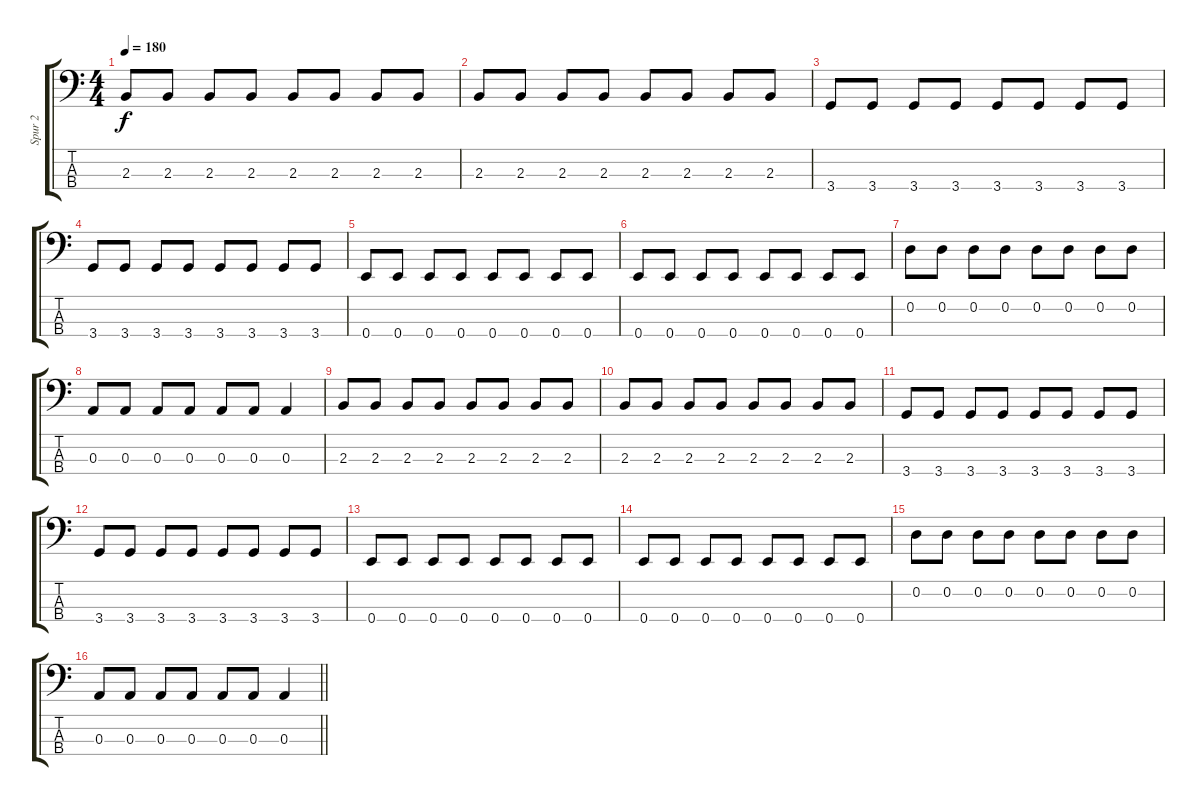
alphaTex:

\track ("Spur 2" "Spur 2") {instrument electricbassfinger}
\staff {score tabs}
\tuning (G2 D2 A1 E1) {hide}
\ts (4 4)
\tempo 180
\clef f4
\ks c
2.3.8{dy f} 2.3.8 2.3.8 2.3.8 2.3.8 2.3.8 2.3.8 2.3.8 |
2.3.8 2.3.8 2.3.8 2.3.8 2.3.8 2.3.8 2.3.8 2.3.8 |
3.4.8 3.4.8 3.4.8 3.4.8 3.4.8 3.4.8 3.4.8 3.4.8 |
3.4.8 3.4.8 3.4.8 3.4.8 3.4.8 3.4.8 3.4.8 3.4.8 |
0.4.8 0.4.8 0.4.8 0.4.8 0.4.8 0.4.8 0.4.8 0.4.8 |
0.4.8 0.4.8 0.4.8 0.4.8 0.4.8 0.4.8 0.4.8 0.4.8 |
0.2.8 0.2.8 0.2.8 0.2.8 0.2.8 0.2.8 0.2.8 0.2.8 |
0.3.8 0.3.8 0.3.8 0.3.8 0.3.8 0.3.8 0.3.4 |
2.3.8 2.3.8 2.3.8 2.3.8 2.3.8 2.3.8 2.3.8 2.3.8 |
2.3.8 2.3.8 2.3.8 2.3.8 2.3.8 2.3.8 2.3.8 2.3.8 |
3.4.8 3.4.8 3.4.8 3.4.8 3.4.8 3.4.8 3.4.8 3.4.8 |
3.4.8 3.4.8 3.4.8 3.4.8 3.4.8 3.4.8 3.4.8 3.4.8 |
0.4.8 0.4.8 0.4.8 0.4.8 0.4.8 0.4.8 0.4.8 0.4.8 |
0.4.8 0.4.8 0.4.8 0.4.8 0.4.8 0.4.8 0.4.8 0.4.8 |
0.2.8 0.2.8 0.2.8 0.2.8 0.2.8 0.2.8 0.2.8 0.2.8 |
\barLineRight lightlight
0.3.8 0.3.8 0.3.8 0.3.8 0.3.8 0.3.8 0.3.4
